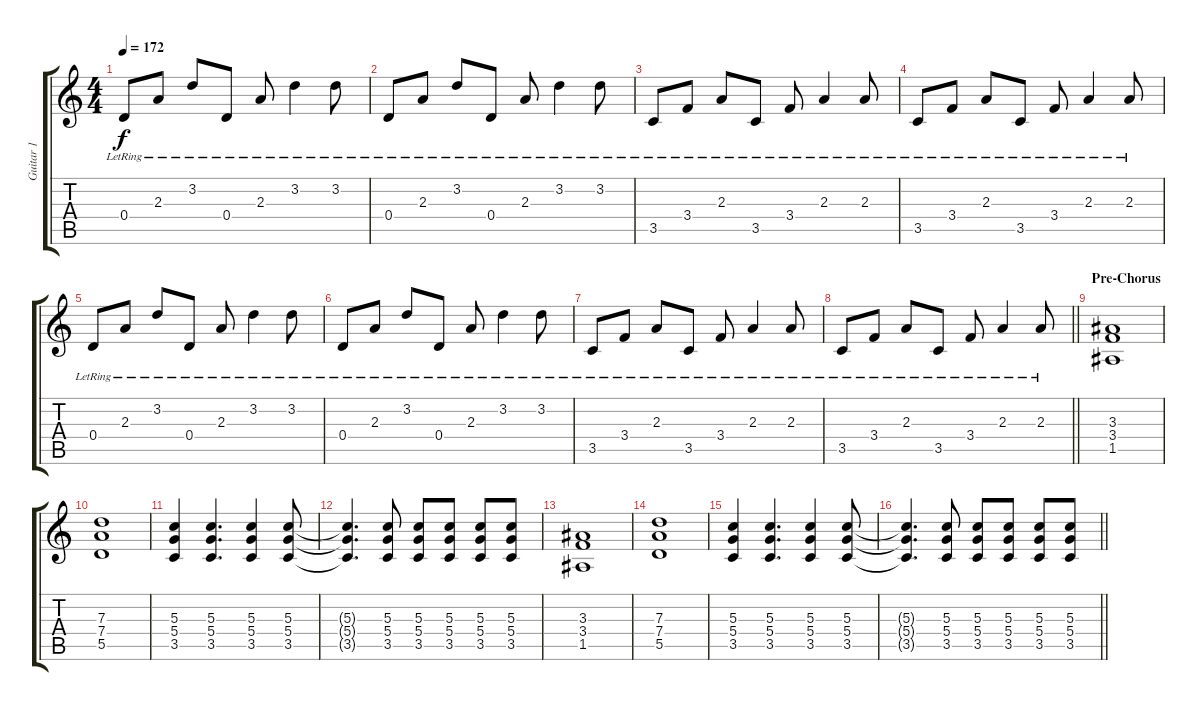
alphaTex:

\track ("Guitar 1" "Guitar 1") {instrument distortionguitar}
\staff {score tabs}
\tuning (E4 B3 G3 D3 A2 E2) {hide}
\ts (4 4)
\tempo 172
\clef g2
\ks c
0.4{lr}.8{dy f} 2.3{lr}.8 3.2{lr}.8 0.4{lr}.8 2.3{lr}.8 3.2{lr}.4 3.2{lr}.8 |
0.4{lr}.8 2.3{lr}.8 3.2{lr}.8 0.4{lr}.8 2.3{lr}.8 3.2{lr}.4 3.2{lr}.8 |
3.5{lr}.8 3.4{lr}.8 2.3{lr}.8 3.5{lr}.8 3.4{lr}.8 2.3{lr}.4 2.3{lr}.8 |
3.5{lr}.8 3.4{lr}.8 2.3{lr}.8 3.5{lr}.8 3.4{lr}.8 2.3{lr}.4 2.3{lr}.8 |
0.4{lr}.8 2.3{lr}.8 3.2{lr}.8 0.4{lr}.8 2.3{lr}.8 3.2{lr}.4 3.2{lr}.8 |
0.4{lr}.8 2.3{lr}.8 3.2{lr}.8 0.4{lr}.8 2.3{lr}.8 3.2{lr}.4 3.2{lr}.8 |
3.5{lr}.8 3.4{lr}.8 2.3{lr}.8 3.5{lr}.8 3.4{lr}.8 2.3{lr}.4 2.3{lr}.8 |
\barLineRight lightlight
3.5{lr}.8 3.4{lr}.8 2.3{lr}.8 3.5{lr}.8 3.4{lr}.8 2.3{lr}.4 2.3{lr}.8 |
\section ("" "Pre-Chorus")
(3.3 3.4 1.5).1 |
(7.3 7.4 5.5).1 |
(5.3 5.4 3.5).4 (5.3 5.4 3.5).4{d} (5.3 5.4 3.5).4 (5.3 5.4 3.5).8 |
(5.3{t} 5.4{t} 3.5{t}).4{d} (5.3 5.4 3.5).8 (5.3 5.4 3.5).8 (5.3 5.4 3.5).8 (5.3 5.4 3.5).8 (5.3 5.4 3.5).8 |
(3.3 3.4 1.5).1 |
(7.3 7.4 5.5).1 |
(5.3 5.4 3.5).4 (5.3 5.4 3.5).4{d} (5.3 5.4 3.5).4 (5.3 5.4 3.5).8 |
\barLineRight lightlight
(5.3{t} 5.4{t} 3.5{t}).4{d} (5.3 5.4 3.5).8 (5.3 5.4 3.5).8 (5.3 5.4 3.5).8 (5.3 5.4 3.5).8 (5.3 5.4 3.5).8
